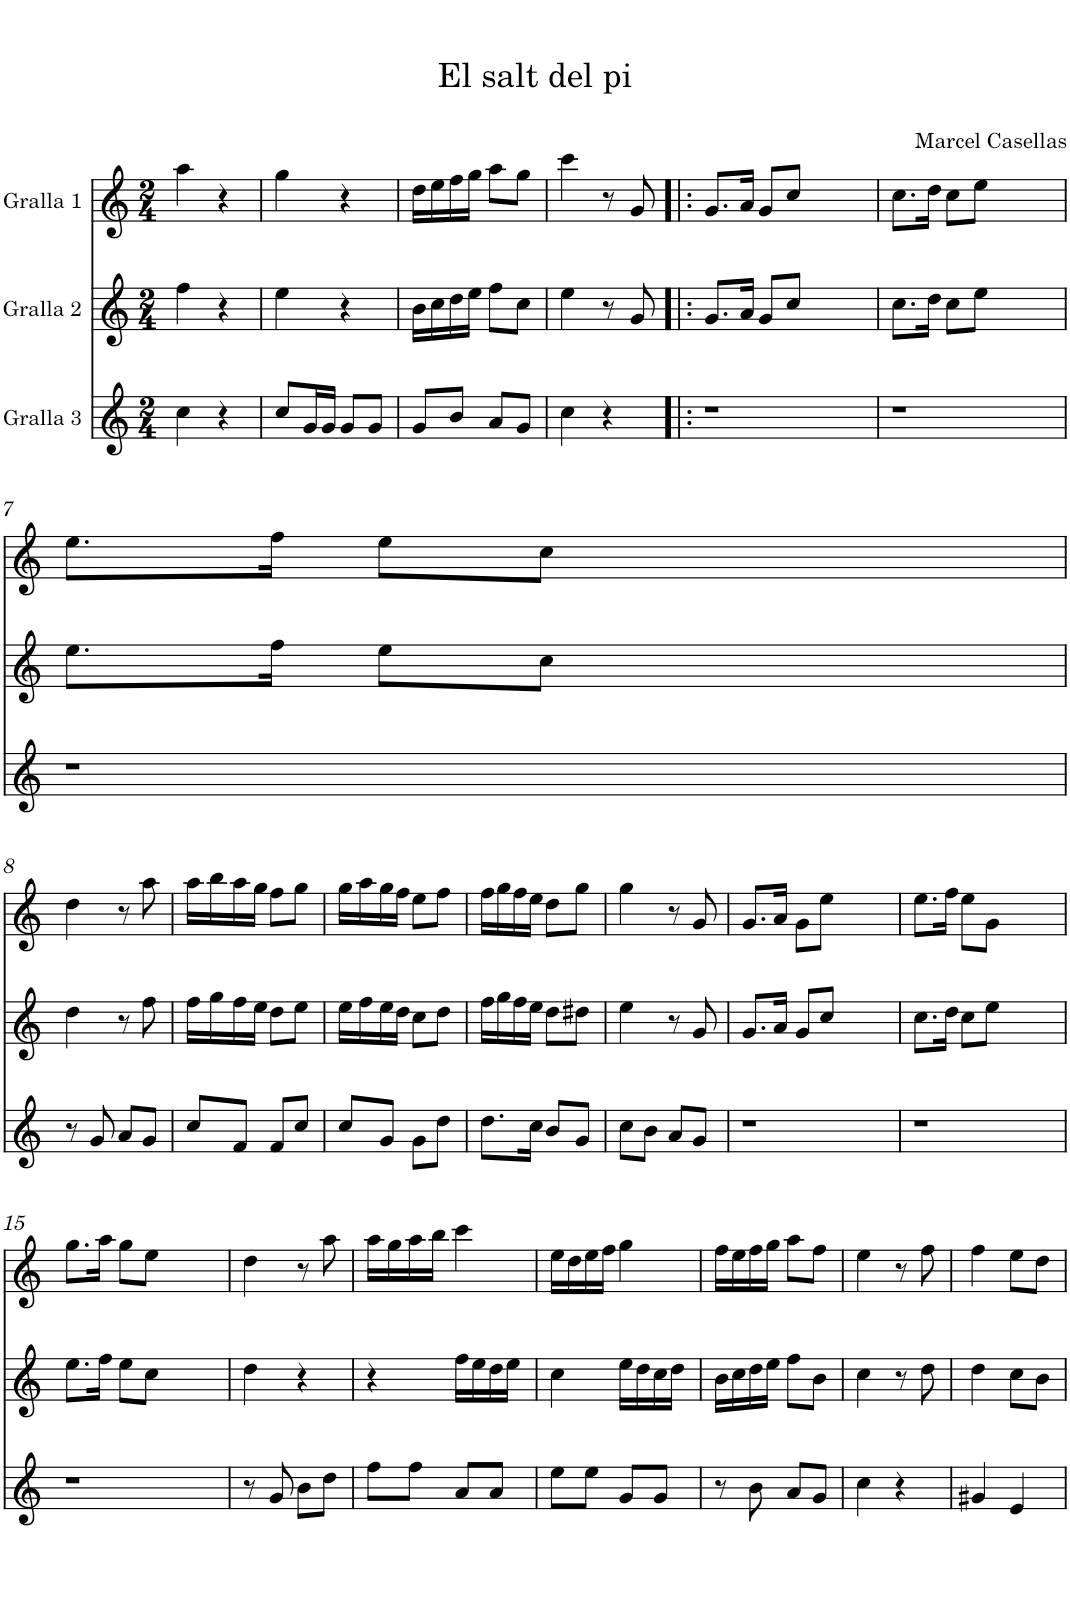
**kern	**kern	**kern
*part3	*part2	*part1
*staff3	*staff2	*staff1
*I"Gralla 3	*I"Gralla 2	*I"Gralla 1
*clefG2	*clefG2	*clefG2
*k[]	*k[]	*k[]
*M2/4	*M2/4	*M2/4
=1	=1	=1
4cc\	4ff\	4aa\
4r	4r	4r
=2	=2	=2
8cc/L	4ee\	4gg\
16g/L	.	.
16g/JJ	.	.
8g/L	4r	4r
8g/J	.	.
=3	=3	=3
8g/L	16b\LL	16dd\LL
.	16cc\	16ee\
8b/J	16dd\	16ff\
.	16ee\JJ	16gg\JJ
8a/L	8ff\L	8aa\L
8g/J	8cc\J	8gg\J
=4	=4	=4
4cc\	4ee\	4ccc\
4r	8r	8r
.	8g/	8g/
=5!|:	=5!|:	=5!|:
2r	8.g/L	8.g/L
.	16a/Jk	16a/Jk
.	8g/L	8g/L
.	8cc/J	8cc/J
2ryy	2ryy	2ryy
=6	=6	=6
2r	8.cc\L	8.cc\L
.	16dd\Jk	16dd\Jk
.	8cc\L	8cc\L
.	8ee\J	8ee\J
2ryy	2ryy	2ryy
!!LO:LB:g=z
=7	=7	=7
2r	8.ee\L	8.ee\L
.	16ff\Jk	16ff\Jk
.	8ee\L	8ee\L
.	8cc\J	8cc\J
2ryy	2ryy	2ryy
!!LO:LB:g=z
=8	=8	=8
8r	4dd\	4dd\
8g/	.	.
8a/L	8r	8r
8g/J	8ff\	8aa\
=9	=9	=9
8cc/L	16ff\LL	16aa\LL
.	16gg\	16bb\
8f/J	16ff\	16aa\
.	16ee\JJ	16gg\JJ
8f/L	8dd\L	8ff\L
8cc/J	8ee\J	8gg\J
=10	=10	=10
8cc/L	16ee\LL	16gg\LL
.	16ff\	16aa\
8g/J	16ee\	16gg\
.	16dd\JJ	16ff\JJ
8g\L	8cc\L	8ee\L
8dd\J	8dd\J	8ff\J
=11	=11	=11
8.dd\L	16ff\LL	16ff\LL
.	16gg\	16gg\
.	16ff\	16ff\
16cc\Jk	16ee\JJ	16ee\JJ
8b/L	8dd\L	8dd\L
8g/J	8dd#X\J	8gg\J
=12	=12	=12
8cc\L	4ee\	4gg\
8b\J	.	.
8a/L	8r	8r
8g/J	8g/	8g/
=13	=13	=13
2r	8.g/L	8.g/L
.	16a/Jk	16a/Jk
.	8g/L	8g\L
.	8cc/J	8ee\J
2ryy	2ryy	2ryy
=14	=14	=14
2r	8.cc\L	8.ee\L
.	16dd\Jk	16ff\Jk
.	8cc\L	8ee\L
.	8ee\J	8g\J
2ryy	2ryy	2ryy
!!LO:LB:g=z
=15	=15	=15
2r	8.ee\L	8.gg\L
.	16ff\Jk	16aa\Jk
.	8ee\L	8gg\L
.	8cc\J	8ee\J
2ryy	2ryy	2ryy
=16	=16	=16
8r	4dd\	4dd\
8g/	.	.
8b\L	4r	8r
8dd\J	.	8aa\
=17	=17	=17
8ff\L	4r	16aa\LL
.	.	16gg\
8ff\J	.	16aa\
.	.	16bb\JJ
8a/L	16ff\LL	4ccc\
.	16ee\	.
8a/J	16dd\	.
.	16ee\JJ	.
=18	=18	=18
8ee\L	4cc\	16ee\LL
.	.	16dd\
8ee\J	.	16ee\
.	.	16ff\JJ
8g/L	16ee\LL	4gg\
.	16dd\	.
8g/J	16cc\	.
.	16dd\JJ	.
=19	=19	=19
8r	16b\LL	16ff\LL
.	16cc\	16ee\
8b\	16dd\	16ff\
.	16ee\JJ	16gg\JJ
8a/L	8ff\L	8aa\L
8g/J	8b\J	8ff\J
=20	=20	=20
4cc\	4cc\	4ee\
4r	8r	8r
.	8dd\	8ff\
=21	=21	=21
4g#X/	4dd\	4ff\
4e/	8cc\L	8ee\L
.	8b\J	8dd\J
=	=	=
*-	*-	*-
